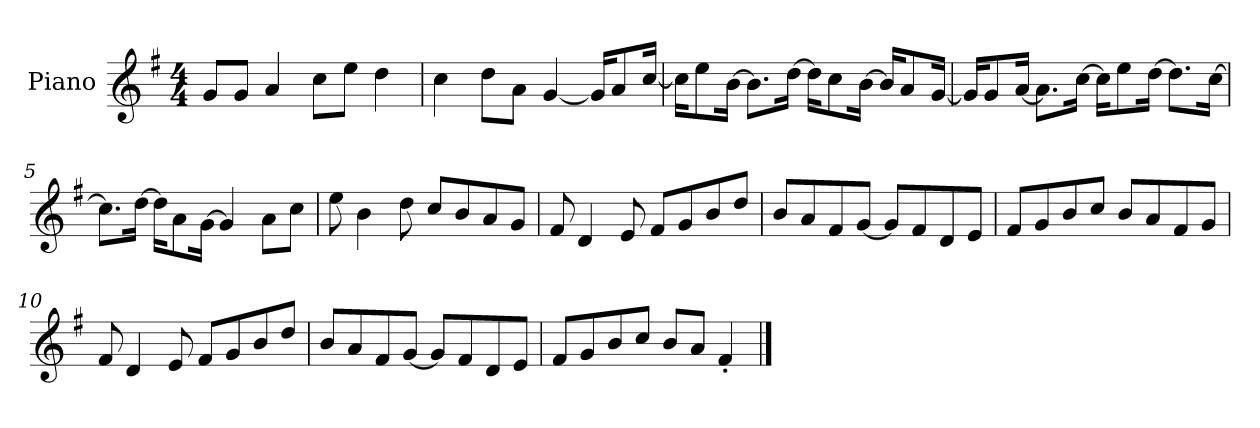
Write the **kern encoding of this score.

**kern
*part1
*staff1
*I"Piano
*I'P-no
*clefG2
*k[f#]
*M4/4
*MM90
=1
8g/L
8g/J
4a/
8cc\L
8ee\J
4dd\
=2
4cc\
8dd\L
8a\J
[4g/
16g/KL]
8a/
[16cc/Jk
=3
16cc\KL]
8ee\
[16b\Jk
8.b\L]
[16dd\Jk
16dd\KL]
8cc\
[16b\Jk
16b/KL]
8a/
[16g/Jk
=4
16g/KL]
8g/
[16a/Jk
8.a\L]
[16cc\Jk
16cc\KL]
8ee\
[16dd\Jk
8.dd\L]
[16cc\Jk
!!LO:LB:g=z
=5
8.cc\L]
[16dd\Jk
16dd\KL]
8a\
[16g\Jk
4g/]
8a\L
8cc\J
=6
8ee\
4b\
8dd\
8cc/L
8b/
8a/
8g/J
=7
8f#/
4d/
8e/
8f#/L
8g/
8b/
8dd/J
=8
8b/L
8a/
8f#/
[8g/J
8g/L]
8f#/
8d/
8e/J
=9
8f#/L
8g/
8b/
8cc/J
8b/L
8a/
8f#/
8g/J
!!LO:LB:g=z
=10
8f#/
4d/
8e/
8f#/L
8g/
8b/
8dd/J
=11
8b/L
8a/
8f#/
[8g/J
8g/L]
8f#/
8d/
8e/J
=12
8f#/L
8g/
8b/
8cc/J
8b/L
8a/J
4f#'/
==
*-
